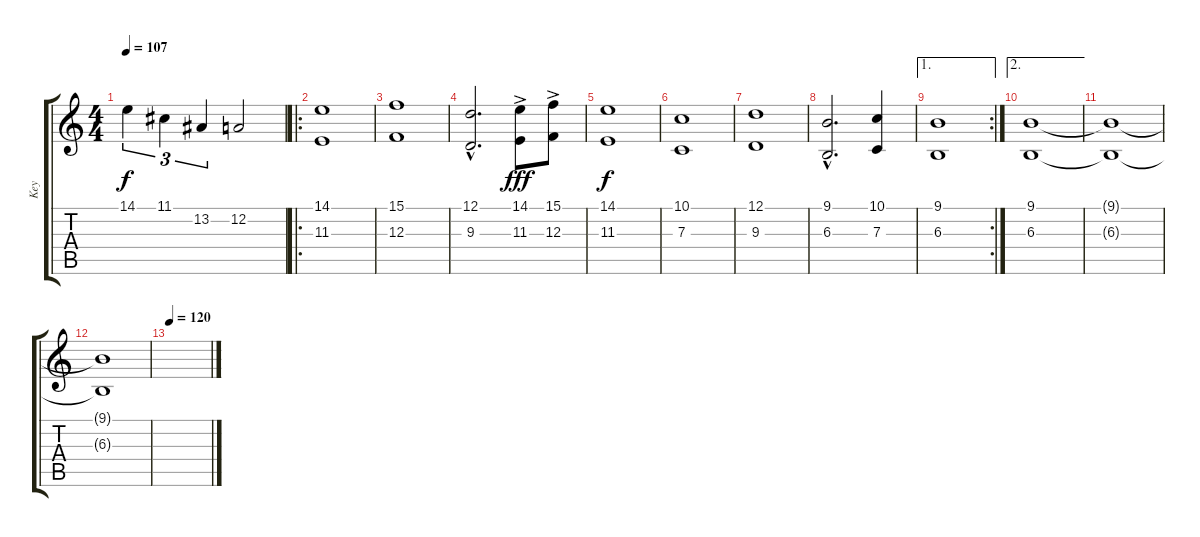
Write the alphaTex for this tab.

\track ("Key" "Key") {instrument choiraahs}
\staff {score tabs}
\tuning (D4 A3 F3 C3 G2 D2) {hide}
\ts (4 4)
\tempo 107
\clef g2
\ks c
14.1.4{tu (3 2) dy f} 11.1.4{tu (3 2)} 13.2.4{tu (3 2)} 12.2.2 |
\ro
(14.1 11.3).1 |
(15.1 12.3).1 |
(12.1{hac} 9.3{hac}).2{d} (14.1{ac} 11.3{ac}).8{dy fff} (15.1{ac} 12.3{ac}).8 |
(14.1 11.3).1{dy f} |
(10.1 7.3).1 |
(12.1 9.3).1 |
(9.1{hac} 6.3{hac}).2{d} (10.1 7.3).4 |
\ae 1
\rc 2
(9.1 6.3).1 |
\ae 2
(9.1 6.3).1{volume 9} |
(9.1{t} 6.3{t}).1 |
(9.1{t} 6.3{t}).1{volume 0} |
\tempo 120
